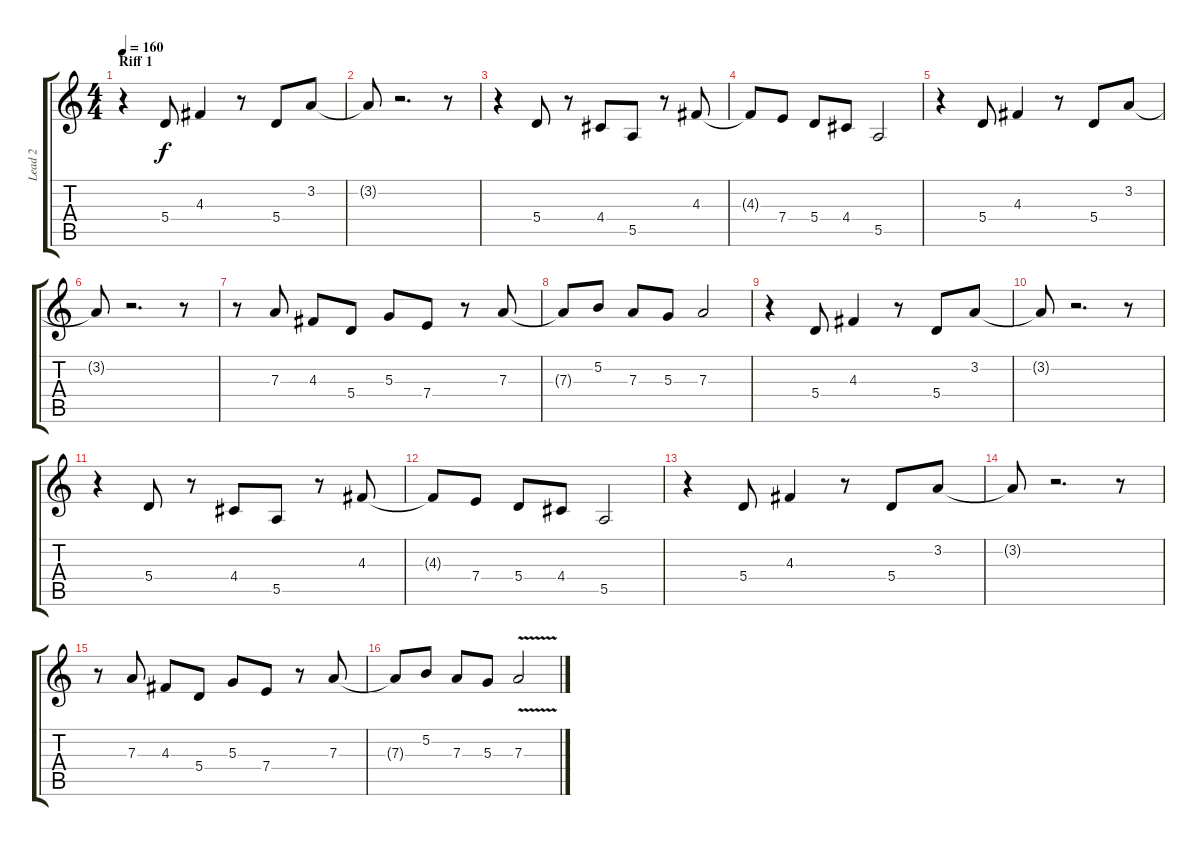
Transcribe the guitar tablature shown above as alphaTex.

\track ("Lead 2" "Lead 2") {instrument distortionguitar}
\staff {score tabs}
\tuning (B3 Gb3 D3 A2 E2 B1) {hide}
\ts (4 4)
\section ("" "Riff 1")
\tempo 160
\clef g2
\ks c
r.4{dy f instrument distortionguitar} 5.4.8 4.3.4 r.8 5.4.8 3.2.8 |
3.2{t}.8 r.2{d} r.8 |
r.4 5.4.8 r.8 4.4.8 5.5.8 r.8 4.3.8 |
4.3{t}.8 7.4.8 5.4.8 4.4.8 5.5.2 |
r.4 5.4.8 4.3.4 r.8 5.4.8 3.2.8 |
3.2{t}.8 r.2{d} r.8 |
r.8 7.3.8 4.3.8 5.4.8 5.3.8 7.4.8 r.8 7.3.8 |
7.3{t}.8 5.2.8 7.3.8 5.3.8 7.3.2 |
r.4 5.4.8 4.3.4 r.8 5.4.8 3.2.8 |
3.2{t}.8 r.2{d} r.8 |
r.4 5.4.8 r.8 4.4.8 5.5.8 r.8 4.3.8 |
4.3{t}.8 7.4.8 5.4.8 4.4.8 5.5.2 |
r.4 5.4.8 4.3.4 r.8 5.4.8 3.2.8 |
3.2{t}.8 r.2{d} r.8 |
r.8 7.3.8 4.3.8 5.4.8 5.3.8 7.4.8 r.8 7.3.8 |
7.3{t}.8 5.2.8 7.3.8 5.3.8 7.3{v}.2
